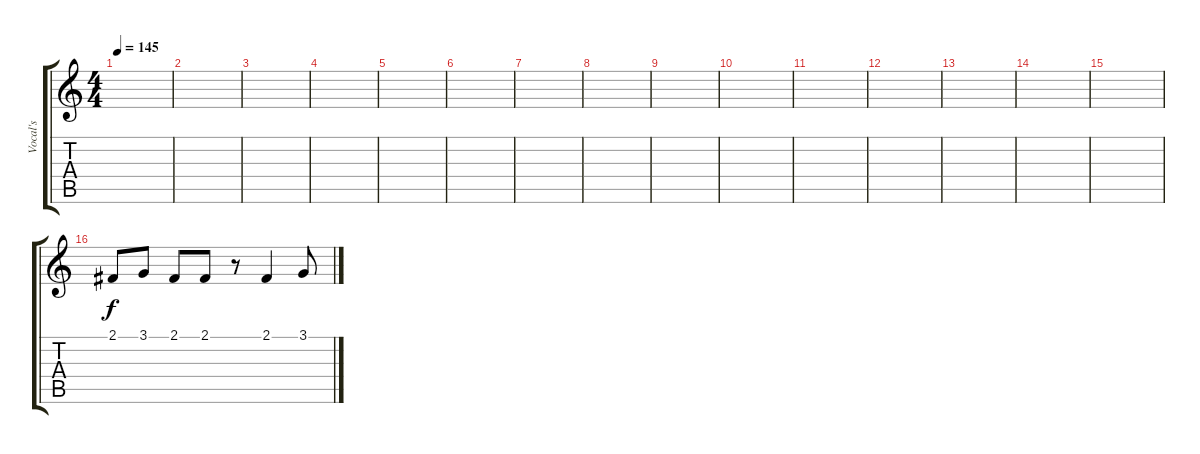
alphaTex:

\track ("Vocal's" "Vocal's") {instrument lead2sawtooth}
\staff {score tabs}
\tuning (E4 B3 G3 D3 A2 E2) {hide}
\ts (4 4)
\tempo 145
\clef g2
\ks c
|
|
|
|
|
|
|
|
|
|
|
|
|
|
|
2.1.8 3.1.8 2.1.8 2.1.8 r.8 2.1.4 3.1.8
